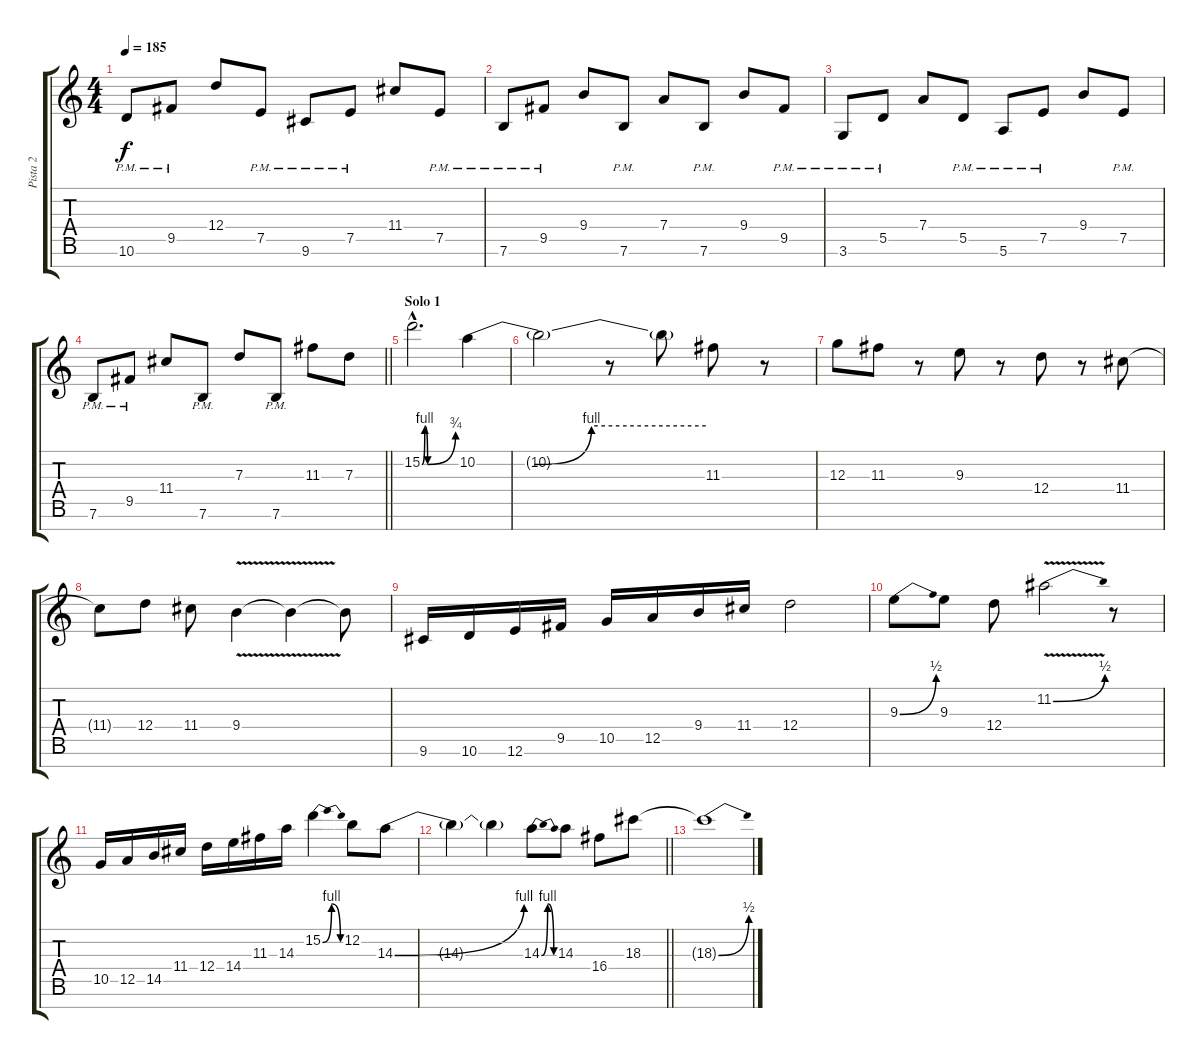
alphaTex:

\track ("Pista 2" "Pista 2") {instrument distortionguitar}
\staff {score tabs}
\tuning (E4 B3 G3 D3 A2 E2 B1) {hide}
\ts (4 4)
\tempo 185
\clef g2
\ks c
10.6{pm}.8{dy f} 9.5{pm}.8 12.4.8 7.5{pm}.8 9.6{pm}.8 7.5{pm}.8 11.4.8 7.5{pm}.8 |
7.6{pm}.8 9.5{pm}.8 9.4.8 7.6{pm}.8 7.4.8 7.6{pm}.8 9.4.8 9.5{pm}.8 |
3.6{pm}.8 5.5{pm}.8 7.4.8 5.5{pm}.8 5.6{pm}.8 7.5{pm}.8 9.4.8 7.5{pm}.8 |
\barLineRight lightlight
7.6{pm}.8 9.5{pm}.8 11.4.8 7.6{pm}.8 7.3.8 7.6{pm}.8 11.3.8 7.3.8 |
\section ("" "Solo 1")
15.2{be (custom 0 0 5 4 10 0 60 3) hac}.2{d} 10.2{be (custom 0 0 15 0 30 4 60 4)}.4 |
10.2{t}.2 r.8 10.2{t}.8 11.3.8 r.8 |
12.3.8 11.3.8 r.8 9.3.8 r.8 12.4.8 r.8 11.4.8 |
11.4{t}.8 12.4.8 11.4.8 9.4{v}.4 9.4{t}.4 9.4{t}.8 |
9.6.16 10.6.16 12.6.16 9.5.16 10.5.16 12.5.16 9.4.16 11.4.16 12.4.2 |
9.3{be (bend 0 0 60 2)}.8 9.3.8 12.4.8 11.2{be (bend 0 0 60 2) v}.2 r.8 |
10.5.16 12.5.16 14.5.16 11.4.16 12.4.16 14.4.16 11.3.16 14.3.16 15.2{be (bendrelease 0 0 15 4 45 4 60 0)}.4 12.2.8 14.3{be (bend 0 0 60 4)}.8 |
\barLineRight lightlight
14.3{t}.4 14.3{t}.4 14.3{be (bendrelease 0 0 15 4 45 4 60 0)}.8 14.3.8 16.4.8 18.3.8 |
18.3{be (bend 0 0 60 2) t}.1
